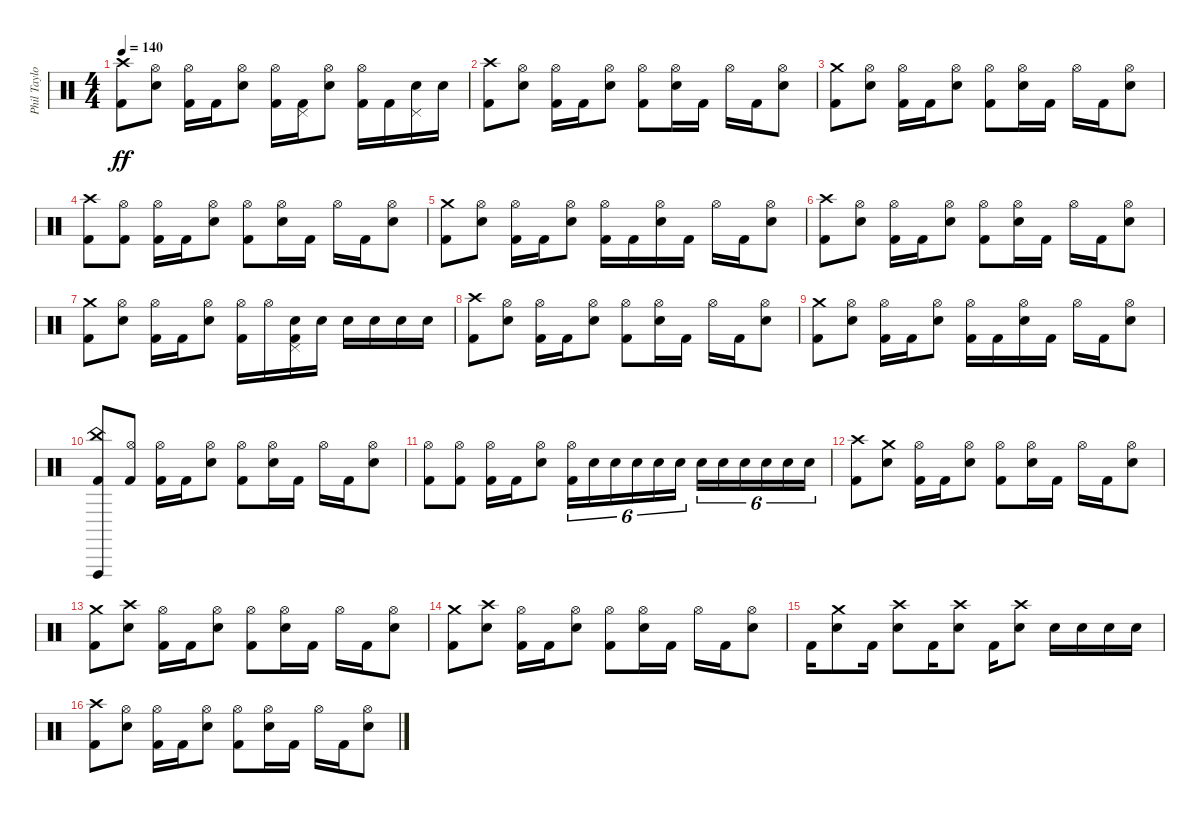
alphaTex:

\track ("Phil Taylor" "Phil Taylo") {instrument percussion}
\staff {score}
\articulation defaults
\ts (4 4)
\tempo 140
\clef neutral
\ks c
("Crash high (hit)" "Kick (hit) 2").8{dy ff} ("Hi-Hat (open)" "Electric Snare (hit)").8 ("Hi-Hat (open)" "Kick (hit) 2").16 "Kick (hit) 2".16 ("Hi-Hat (open)" "Electric Snare (hit)").8 ("Hi-Hat (open)" "Kick (hit) 2").16 ("Kick (hit) 2" "Pedal Hi-Hat (hit)").16 ("Hi-Hat (open)" "Electric Snare (hit)").8 ("Kick (hit) 2" "Hi-Hat (open)").16 "Kick (hit) 2".16 ("Pedal Hi-Hat (hit)" "Electric Snare (hit)").16 "Electric Snare (hit)".16 |
("Crash high (hit)" "Kick (hit) 2").8 ("Hi-Hat (open)" "Electric Snare (hit)").8 ("Hi-Hat (open)" "Kick (hit) 2").16 "Kick (hit) 2".16 ("Hi-Hat (open)" "Electric Snare (hit)").8 ("Hi-Hat (open)" "Kick (hit) 2").8 ("Hi-Hat (open)" "Electric Snare (hit)").16 "Kick (hit) 2".16 "Hi-Hat (open)".16 "Kick (hit) 2".16 ("Hi-Hat (open)" "Electric Snare (hit)").8 |
("Crash medium (hit)" "Kick (hit) 2").8 ("Hi-Hat (open)" "Electric Snare (hit)").8 ("Hi-Hat (open)" "Kick (hit) 2").16 "Kick (hit) 2".16 ("Hi-Hat (open)" "Electric Snare (hit)").8 ("Hi-Hat (open)" "Kick (hit) 2").8 ("Hi-Hat (open)" "Electric Snare (hit)").16 "Kick (hit) 2".16 "Hi-Hat (open)".16 "Kick (hit) 2".16 ("Hi-Hat (open)" "Electric Snare (hit)").8 |
("Crash high (hit)" "Kick (hit) 2").8 ("Kick (hit) 2" "Hi-Hat (open)").8 ("Hi-Hat (open)" "Kick (hit) 2").16 "Kick (hit) 2".16 ("Hi-Hat (open)" "Electric Snare (hit)").8 ("Hi-Hat (open)" "Kick (hit) 2").8 ("Hi-Hat (open)" "Electric Snare (hit)").16 "Kick (hit) 2".16 "Hi-Hat (open)".16 "Kick (hit) 2".16 ("Hi-Hat (open)" "Electric Snare (hit)").8 |
("Crash medium (hit)" "Kick (hit) 2").8 ("Hi-Hat (open)" "Electric Snare (hit)").8 ("Hi-Hat (open)" "Kick (hit) 2").16 "Kick (hit) 2".16 ("Hi-Hat (open)" "Electric Snare (hit)").8 ("Hi-Hat (open)" "Kick (hit) 2").16 "Kick (hit) 2".16 ("Hi-Hat (open)" "Electric Snare (hit)").16 "Kick (hit) 2".16 "Hi-Hat (open)".16 "Kick (hit) 2".16 ("Hi-Hat (open)" "Electric Snare (hit)").8 |
("Crash high (hit)" "Kick (hit) 2").8 ("Hi-Hat (open)" "Electric Snare (hit)").8 ("Hi-Hat (open)" "Kick (hit) 2").16 "Kick (hit) 2".16 ("Hi-Hat (open)" "Electric Snare (hit)").8 ("Hi-Hat (open)" "Kick (hit) 2").8 ("Hi-Hat (open)" "Electric Snare (hit)").16 "Kick (hit) 2".16 "Hi-Hat (open)".16 "Kick (hit) 2".16 ("Hi-Hat (open)" "Electric Snare (hit)").8 |
("Crash medium (hit)" "Kick (hit) 2").8 ("Hi-Hat (open)" "Electric Snare (hit)").8 ("Hi-Hat (open)" "Kick (hit) 2").16 "Kick (hit) 2".16 ("Hi-Hat (open)" "Electric Snare (hit)").8 ("Hi-Hat (open)" "Kick (hit) 2").16 "Hi-Hat (open)".16 ("Electric Snare (hit)" "Pedal Hi-Hat (hit)" "Kick (hit) 2").16 "Electric Snare (hit)".16 "Electric Snare (hit)".16 "Electric Snare (hit)".16 "Electric Snare (hit)".16 "Electric Snare (hit)".16 |
("Crash high (hit)" "Kick (hit) 2").8 ("Electric Snare (hit)" "Hi-Hat (open)").8 ("Hi-Hat (open)" "Kick (hit) 2").16 "Kick (hit) 2".16 ("Hi-Hat (open)" "Electric Snare (hit)").8 ("Hi-Hat (open)" "Kick (hit) 2").8 ("Hi-Hat (open)" "Electric Snare (hit)").16 "Kick (hit) 2".16 "Hi-Hat (open)".16 "Kick (hit) 2".16 ("Hi-Hat (open)" "Electric Snare (hit)").8 |
("Crash medium (hit)" "Kick (hit) 2").8 ("Hi-Hat (open)" "Electric Snare (hit)").8 ("Hi-Hat (open)" "Kick (hit) 2").16 "Kick (hit) 2".16 ("Hi-Hat (open)" "Electric Snare (hit)").8 ("Hi-Hat (open)" "Kick (hit) 2").16 "Kick (hit) 2".16 ("Hi-Hat (open)" "Electric Snare (hit)").16 "Kick (hit) 2".16 "Hi-Hat (open)".16 "Kick (hit) 2".16 ("Hi-Hat (open)" "Electric Snare (hit)").8 |
("Kick (hit) 2" "China (hit)" "Vibraslap (hit)").8 ("Hi-Hat (open)" "Kick (hit) 2").8 ("Hi-Hat (open)" "Kick (hit) 2").16 "Kick (hit) 2".16 ("Hi-Hat (open)" "Electric Snare (hit)").8 ("Hi-Hat (open)" "Kick (hit) 2").8 ("Hi-Hat (open)" "Electric Snare (hit)").16 "Kick (hit) 2".16 "Hi-Hat (open)".16 "Kick (hit) 2".16 ("Hi-Hat (open)" "Electric Snare (hit)").8 |
("Hi-Hat (open)" "Kick (hit) 2").8 ("Hi-Hat (open)" "Kick (hit) 2").8 ("Hi-Hat (open)" "Kick (hit) 2").16 "Kick (hit) 2".16 ("Hi-Hat (open)" "Electric Snare (hit)").8 ("Hi-Hat (open)" "Kick (hit) 2").16{tu (6 4)} "Electric Snare (hit)".16{tu (6 4)} "Electric Snare (hit)".16{tu (6 4)} "Electric Snare (hit)".16{tu (6 4)} "Electric Snare (hit)".16{tu (6 4)} "Electric Snare (hit)".16{tu (6 4)} "Electric Snare (hit)".16{tu (6 4)} "Electric Snare (hit)".16{tu (6 4)} "Electric Snare (hit)".16{tu (6 4)} "Electric Snare (hit)".16{tu (6 4)} "Electric Snare (hit)".16{tu (6 4)} "Electric Snare (hit)".16{tu (6 4)} |
("Crash high (hit)" "Kick (hit) 2").8 ("Crash medium (hit)" "Electric Snare (hit)").8 ("Hi-Hat (open)" "Kick (hit) 2").16 "Kick (hit) 2".16 ("Hi-Hat (open)" "Electric Snare (hit)").8 ("Hi-Hat (open)" "Kick (hit) 2").8 ("Hi-Hat (open)" "Electric Snare (hit)").16 "Kick (hit) 2".16 "Hi-Hat (open)".16 "Kick (hit) 2".16 ("Hi-Hat (open)" "Electric Snare (hit)").8 |
("Crash medium (hit)" "Kick (hit) 2").8 ("Electric Snare (hit)" "Crash high (hit)").8 ("Hi-Hat (open)" "Kick (hit) 2").16 "Kick (hit) 2".16 ("Hi-Hat (open)" "Electric Snare (hit)").8 ("Hi-Hat (open)" "Kick (hit) 2").8 ("Hi-Hat (open)" "Electric Snare (hit)").16 "Kick (hit) 2".16 "Hi-Hat (open)".16 "Kick (hit) 2".16 ("Hi-Hat (open)" "Electric Snare (hit)").8 |
("Kick (hit) 2" "Crash medium (hit)").8 ("Electric Snare (hit)" "Crash high (hit)").8 ("Hi-Hat (open)" "Kick (hit) 2").16 "Kick (hit) 2".16 ("Electric Snare (hit)" "Hi-Hat (open)").8 ("Hi-Hat (open)" "Kick (hit) 2").8 ("Electric Snare (hit)" "Hi-Hat (open)").16 "Kick (hit) 2".16 "Hi-Hat (open)".16 "Kick (hit) 2".16 ("Electric Snare (hit)" "Hi-Hat (open)").8 |
"Kick (hit) 2".16 ("Crash medium (hit)" "Electric Snare (hit)").8 "Kick (hit) 2".16 ("Crash high (hit)" "Electric Snare (hit)").8 "Kick (hit) 2".16 ("Crash high (hit)" "Electric Snare (hit)").8 "Kick (hit) 2".16 ("Crash high (hit)" "Electric Snare (hit)").8 "Electric Snare (hit)".16 "Electric Snare (hit)".16 "Electric Snare (hit)".16 "Electric Snare (hit)".16 |
("Crash high (hit)" "Kick (hit) 2").8 ("Hi-Hat (open)" "Electric Snare (hit)").8 ("Hi-Hat (open)" "Kick (hit) 2").16 "Kick (hit) 2".16 ("Hi-Hat (open)" "Electric Snare (hit)").8 ("Hi-Hat (open)" "Kick (hit) 2").8 ("Hi-Hat (open)" "Electric Snare (hit)").16 "Kick (hit) 2".16 "Hi-Hat (open)".16 "Kick (hit) 2".16 ("Hi-Hat (open)" "Electric Snare (hit)").8
